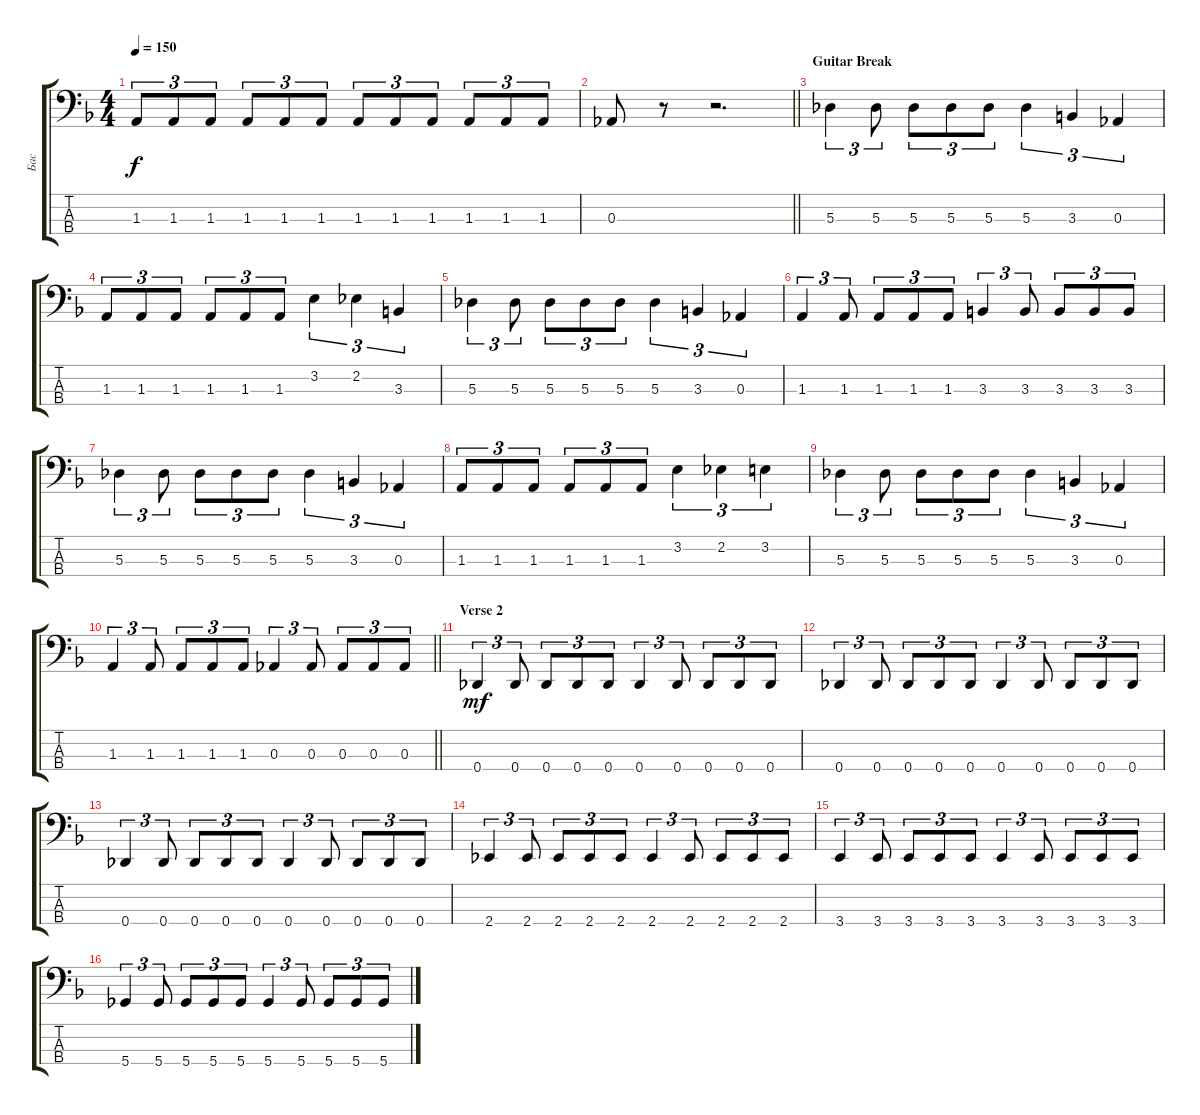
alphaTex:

\track ("Бас" "Бас") {instrument electricbassfinger}
\staff {score tabs}
\tuning (Gb2 Db2 Ab1 Db1) {hide}
\ts (4 4)
\tempo 150
\clef f4
\ks dminor
1.3.8{tu (3 2) dy f} 1.3.8{tu (3 2)} 1.3.8{tu (3 2)} 1.3.8{tu (3 2)} 1.3.8{tu (3 2)} 1.3.8{tu (3 2)} 1.3.8{tu (3 2)} 1.3.8{tu (3 2)} 1.3.8{tu (3 2)} 1.3.8{tu (3 2)} 1.3.8{tu (3 2)} 1.3.8{tu (3 2)} |
\barLineRight lightlight
0.3.8 r.8 r.2{d} |
\section ("" "Guitar Break")
5.3.4{tu (3 2)} 5.3.8{tu (3 2)} 5.3.8{tu (3 2)} 5.3.8{tu (3 2)} 5.3.8{tu (3 2)} 5.3.4{tu (3 2)} 3.3.4{tu (3 2)} 0.3.4{tu (3 2)} |
1.3.8{tu (3 2)} 1.3.8{tu (3 2)} 1.3.8{tu (3 2)} 1.3.8{tu (3 2)} 1.3.8{tu (3 2)} 1.3.8{tu (3 2)} 3.2.4{tu (3 2)} 2.2.4{tu (3 2)} 3.3.4{tu (3 2)} |
5.3.4{tu (3 2)} 5.3.8{tu (3 2)} 5.3.8{tu (3 2)} 5.3.8{tu (3 2)} 5.3.8{tu (3 2)} 5.3.4{tu (3 2)} 3.3.4{tu (3 2)} 0.3.4{tu (3 2)} |
1.3.4{tu (3 2)} 1.3.8{tu (3 2)} 1.3.8{tu (3 2)} 1.3.8{tu (3 2)} 1.3.8{tu (3 2)} 3.3.4{tu (3 2)} 3.3.8{tu (3 2)} 3.3.8{tu (3 2)} 3.3.8{tu (3 2)} 3.3.8{tu (3 2)} |
5.3.4{tu (3 2)} 5.3.8{tu (3 2)} 5.3.8{tu (3 2)} 5.3.8{tu (3 2)} 5.3.8{tu (3 2)} 5.3.4{tu (3 2)} 3.3.4{tu (3 2)} 0.3.4{tu (3 2)} |
1.3.8{tu (3 2)} 1.3.8{tu (3 2)} 1.3.8{tu (3 2)} 1.3.8{tu (3 2)} 1.3.8{tu (3 2)} 1.3.8{tu (3 2)} 3.2.4{tu (3 2)} 2.2.4{tu (3 2)} 3.2.4{tu (3 2)} |
5.3.4{tu (3 2)} 5.3.8{tu (3 2)} 5.3.8{tu (3 2)} 5.3.8{tu (3 2)} 5.3.8{tu (3 2)} 5.3.4{tu (3 2)} 3.3.4{tu (3 2)} 0.3.4{tu (3 2)} |
\barLineRight lightlight
1.3.4{tu (3 2)} 1.3.8{tu (3 2)} 1.3.8{tu (3 2)} 1.3.8{tu (3 2)} 1.3.8{tu (3 2)} 0.3.4{tu (3 2)} 0.3.8{tu (3 2)} 0.3.8{tu (3 2)} 0.3.8{tu (3 2)} 0.3.8{tu (3 2)} |
\section ("" "Verse 2")
0.4.4{tu (3 2) dy mf} 0.4.8{tu (3 2)} 0.4.8{tu (3 2)} 0.4.8{tu (3 2)} 0.4.8{tu (3 2)} 0.4.4{tu (3 2)} 0.4.8{tu (3 2)} 0.4.8{tu (3 2)} 0.4.8{tu (3 2)} 0.4.8{tu (3 2)} |
0.4.4{tu (3 2)} 0.4.8{tu (3 2)} 0.4.8{tu (3 2)} 0.4.8{tu (3 2)} 0.4.8{tu (3 2)} 0.4.4{tu (3 2)} 0.4.8{tu (3 2)} 0.4.8{tu (3 2)} 0.4.8{tu (3 2)} 0.4.8{tu (3 2)} |
0.4.4{tu (3 2)} 0.4.8{tu (3 2)} 0.4.8{tu (3 2)} 0.4.8{tu (3 2)} 0.4.8{tu (3 2)} 0.4.4{tu (3 2)} 0.4.8{tu (3 2)} 0.4.8{tu (3 2)} 0.4.8{tu (3 2)} 0.4.8{tu (3 2)} |
2.4.4{tu (3 2)} 2.4.8{tu (3 2)} 2.4.8{tu (3 2)} 2.4.8{tu (3 2)} 2.4.8{tu (3 2)} 2.4.4{tu (3 2)} 2.4.8{tu (3 2)} 2.4.8{tu (3 2)} 2.4.8{tu (3 2)} 2.4.8{tu (3 2)} |
3.4.4{tu (3 2)} 3.4.8{tu (3 2)} 3.4.8{tu (3 2)} 3.4.8{tu (3 2)} 3.4.8{tu (3 2)} 3.4.4{tu (3 2)} 3.4.8{tu (3 2)} 3.4.8{tu (3 2)} 3.4.8{tu (3 2)} 3.4.8{tu (3 2)} |
5.4.4{tu (3 2)} 5.4.8{tu (3 2)} 5.4.8{tu (3 2)} 5.4.8{tu (3 2)} 5.4.8{tu (3 2)} 5.4.4{tu (3 2)} 5.4.8{tu (3 2)} 5.4.8{tu (3 2)} 5.4.8{tu (3 2)} 5.4.8{tu (3 2)}
